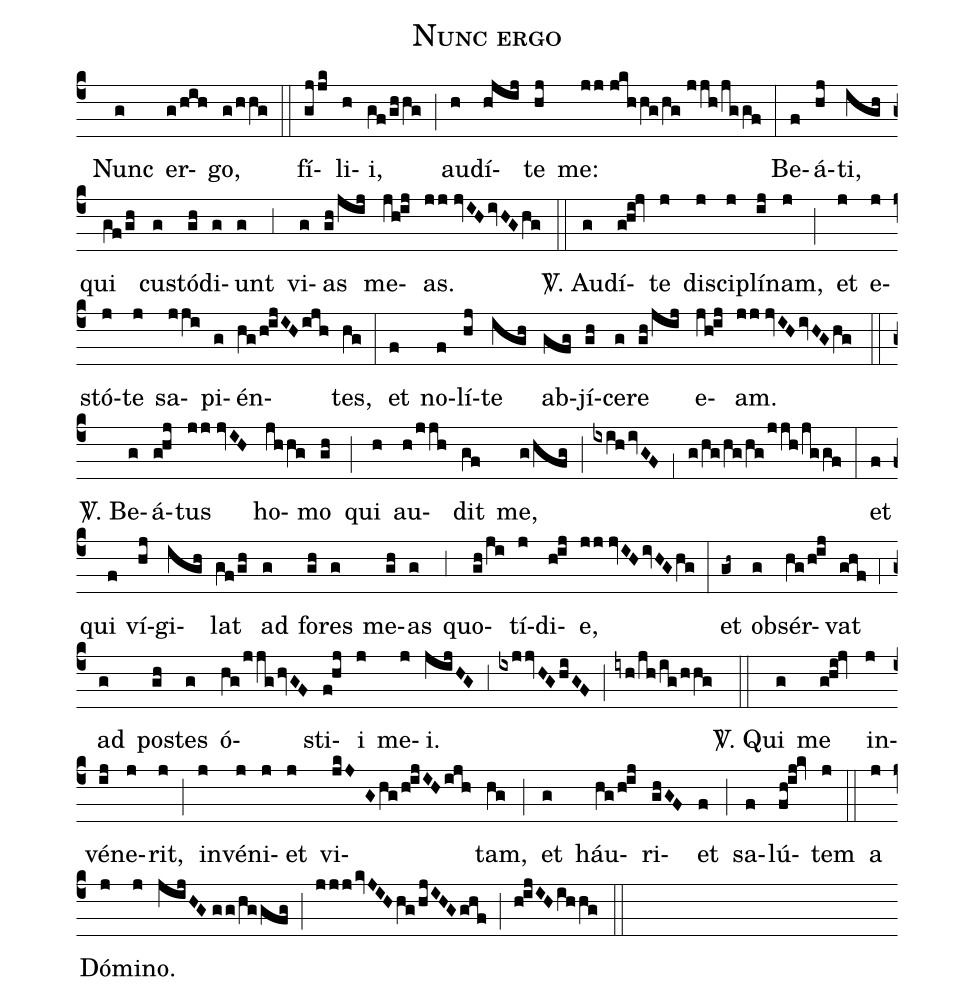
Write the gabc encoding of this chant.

name:Nunc ergo;
mode:VIII;
office-part:Tractus;
%%
(c4) () Nunc(g) er(g/hih)go,(g/hhg) (::) fí(gjjk)li(h)i,(gf/ghhg) (;) au(h)dí(hjij)te(hj) me:(jj//jkhhg/hg//jjh/jggf) (:) Be(f)á(hj)ti,(igh) qui(gf/gh) cu(g)stó(gh)di(g)unt(g) (,3) vi(g)as(gh/jij) me(jh!ij)as.(jj//jvIH/ivHG/hg) (::) <sp>V/</sp>. Au(g)dí(g!hi!jv)te(j) di(j)sci(j)plí(ij)nam,(j) (;) et(j) e(j)stó(j)te(j) sa(jji)pi(g)én(hg/h!ijIH/ijh)tes,(hg) (:) et(f) no(f)lí(hj)te(igh) ab(gfg)jí(gh)ce(g)re(gh/jij) e(jh!ij)am.(jj//jvIH/ivHG/hg) (::) <sp>V/</sp>. Be(g)á(g!hj)tus(jj//jvIH) ho(jhhg)mo(gh) (;) qui(h) au(h/jjh)dit(gf) me,(g/hfg) (;) (ixih/ivGF) (,1) (g/hg/hg/hg/jjh/jggf) (:) et(f) qui(f) ví(hj)gi(igh)lat(gf/gh) ad(g) fo(gh)res(g) me(gh)as(g) (,3) quo(gh/ji)tí(j)di(h!ij)e,(jj//jvIH/ivHG/hg) (:) et(gh~) ob(g)sér(hg/h!ij)vat(ghf) (,4) ad(g) po(gh)stes(g) ó(hg/jjg/hvGF)sti(f!hj)i(j) me(j)i.(jijHG) (,3) (ixjjvHG/hiGF) (;) (iyh/jh/ig/hhg) (::) <sp>V/</sp>. Qui(g) me(g!hi!jv) in(j)vé(ij)ne(j)rit,(j) (;) in(j)vé(j)ni(j)et(j) vi(jkJG/hg/h!ijIH/ijh)tam,(hg) (;) et(g) háu(hg/h!ij)ri(ghGF)et(f) (;) sa(f)lú(fh!ij!kv)tem(j) (::) a(j) Dó(j)mi(j)no.(jijHG//gg/hggfg) (;) (jjj/kvJIH/hg/hjIHG/ghf) (;) (h!ijIH/ihhg) (::)
